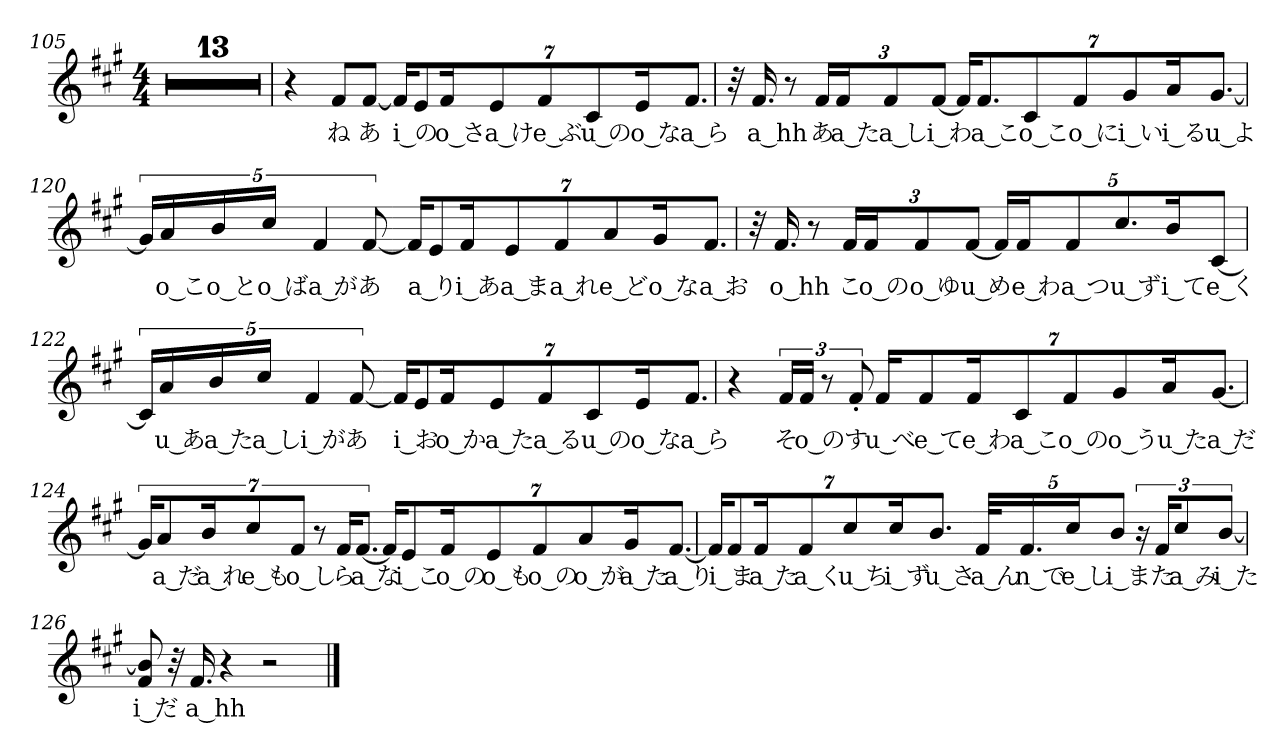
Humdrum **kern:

**kern	**text
*part1	*part1
*staff1	*staff1
*clefG2	*
*k[f#c#g#]	*
*M4/4	*
=105	=105
1r	.
=106	=106
1r	.
=107	=107
1r	.
=108	=108
1r	.
=109	=109
1r	.
=110	=110
1r	.
=111	=111
1r	.
=112	=112
1r	.
=113	=113
1r	.
=114	=114
1r	.
=115	=115
1r	.
=116	=116
1r	.
=117	=117
1r	.
=118	=118
4r	.
8f#L	- ね
[8f#J	- あ
28f#KL]	.
14e	i の
28f#K	o さ
14e	a け
14f#	e ぶ
14c#	u の
28eK	o な
14.f#J	a ら
=119	=119
32r	.
16.f#	a_hh
8r	.
24f#LL	- あ
24f#J	a た
12f#	a し
[12f#J	i わ
28f#KL]	.
14.f#	a こ
14c#	o こ
14f#	o に
14g#	i い
28aK	i る
[14.g#J	u よ
=120	=120
20g#LL]	.
20a	o こ
20b	o と
20cc#JJ	o ば
5f#	a が
[10f#	- あ
28f#KL]	.
14e	a り
28f#K	i あ
14e	a ま
14f#	a れ
14a	e ど
28g#K	o な
14.f#J	a お
=121	=121
32r	.
16.f#	o_hh
8r	.
24f#LL	- こ
24f#J	o の
12f#	o ゆ
[12f#J	u め
20f#LL]	.
20f#J	e わ
10f#	a つ
10.cc#	u ず
20bK	i て
[10c#J	e く
=122	=122
20c#LL]	.
20a	u あ
20b	a た
20cc#JJ	a し
5f#	i が
[10f#	- あ
28f#KL]	.
14e	i お
28f#K	o か
14e	a た
14f#	a る
14c#	u の
28eK	o な
14.f#J	a ら
=123	=123
4r	.
24f#LL	- そ
24f#JJ	o の
12r	.
12f#'	- す
28f#KL	u べ
14f#	e て
28f#K	e わ
14c#	a こ
14f#	o の
14g#	o う
28aK	u た
[14.g#J	a だ
=124	=124
28g#KL]	.
14a	a だ
28bK	a れ
14cc#	e も
14f#J	o し
14r	.
28f#KL	- ら
[14.f#J	a な
28f#KL]	.
14e	i こ
28f#K	o の
14e	o も
14f#	o の
14a	o が
28g#K	a た
[14.f#J	a り
=125	=125
28f#KL]	.
14f#	i ま
28f#K	a た
14f#	a く
7cc#	u ち
28cc#J	i ず
14.bJ	u さ
40f#KLL	a ん
20.f#	n で
20cc#J	e し
10bJ	i ま
24r	.
24f#KL	- た
12cc#	a み
[12bJ	i た
=126	=126
8f# 8b]	i だ
32r	.
16.f#	a_hh
4r	.
2r	.
==	==
*-	*-
